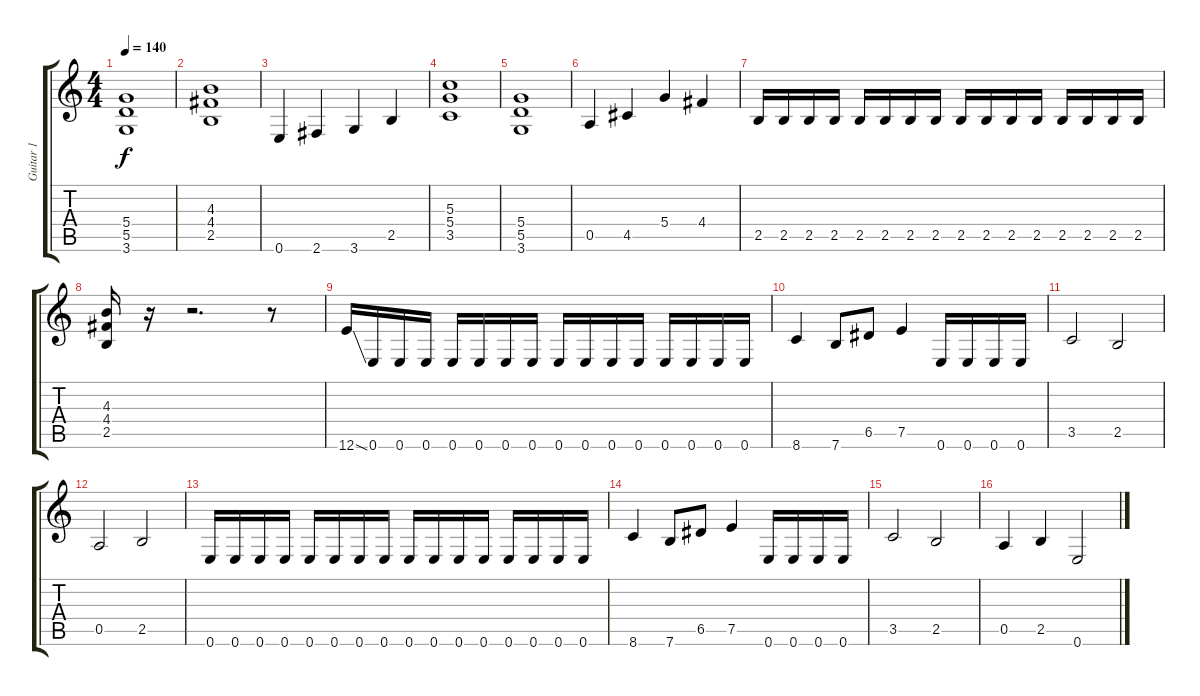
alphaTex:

\track ("Guitar 1" "Guitar 1") {instrument distortionguitar}
\staff {score tabs}
\tuning (E4 B3 G3 D3 A2 E2) {hide}
\ts (4 4)
\tempo 140
\clef g2
\ks c
(5.4 5.5 3.6).1{dy f} |
(4.3 4.4 2.5).1 |
0.6.4 2.6.4 3.6.4 2.5.4 |
(5.3 5.4 3.5).1 |
(5.4 5.5 3.6).1 |
0.5.4 4.5.4 5.4.4 4.4.4 |
2.5.16 2.5.16 2.5.16 2.5.16 2.5.16 2.5.16 2.5.16 2.5.16 2.5.16 2.5.16 2.5.16 2.5.16 2.5.16 2.5.16 2.5.16 2.5.16 |
(4.3 4.4 2.5).16 r.16 r.2{d} r.8 |
12.6{ss}.16 0.6.16 0.6.16 0.6.16 0.6.16 0.6.16 0.6.16 0.6.16 0.6.16 0.6.16 0.6.16 0.6.16 0.6.16 0.6.16 0.6.16 0.6.16 |
8.6.4 7.6.8 6.5.8 7.5.4 0.6.16 0.6.16 0.6.16 0.6.16 |
3.5.2 2.5.2 |
0.5.2 2.5.2 |
0.6.16 0.6.16 0.6.16 0.6.16 0.6.16 0.6.16 0.6.16 0.6.16 0.6.16 0.6.16 0.6.16 0.6.16 0.6.16 0.6.16 0.6.16 0.6.16 |
8.6.4 7.6.8 6.5.8 7.5.4 0.6.16 0.6.16 0.6.16 0.6.16 |
3.5.2 2.5.2 |
0.5.4 2.5.4 0.6.2
